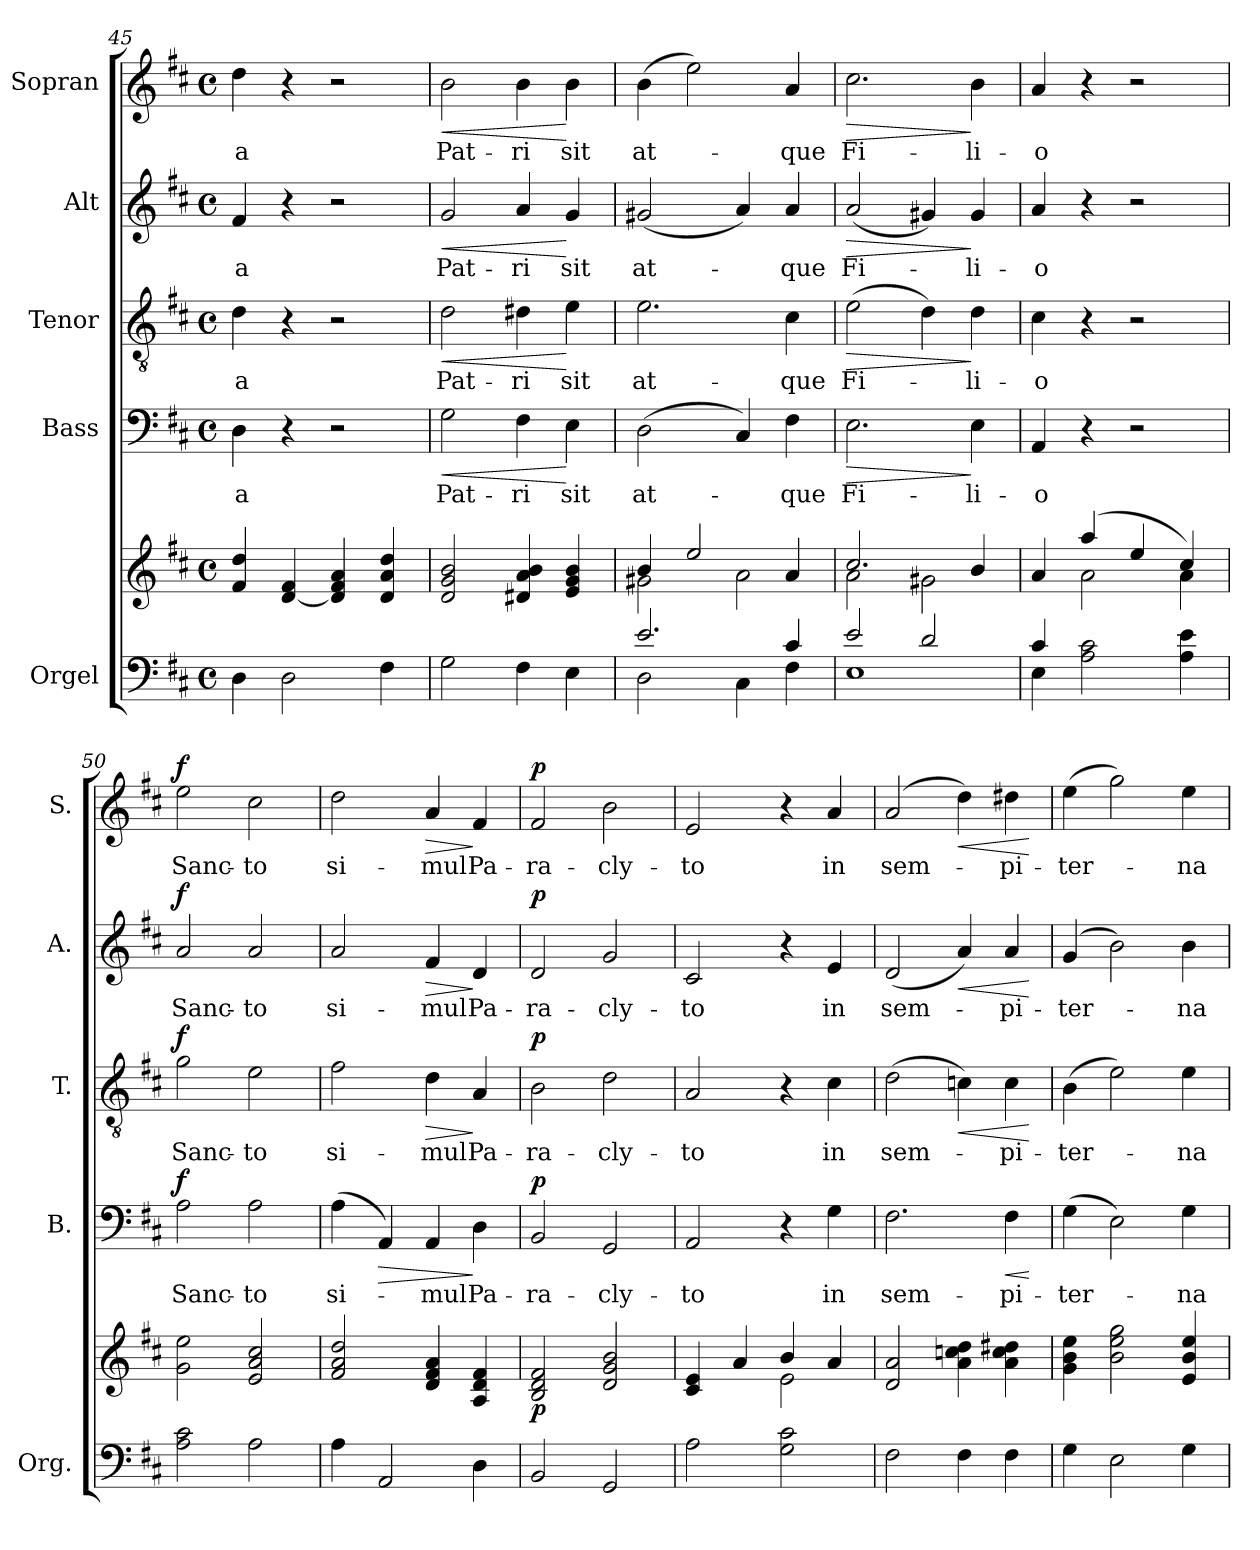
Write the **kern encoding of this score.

**kern	**kern	**dynam	**kern	**text	**dynam	**kern	**text	**dynam	**kern	**text	**dynam	**kern	**text	**dynam
*part5	*part5	*part5	*part4	*part4	*part4	*part3	*part3	*part3	*part2	*part2	*part2	*part1	*part1	*part1
*staff6	*staff5	*staff5/6	*staff4	*staff4	*staff4	*staff3	*staff3	*staff3	*staff2	*staff2	*staff2	*staff1	*staff1	*staff1
*I"Orgel	*	*	*I"Bass	*	*	*I"Tenor	*	*	*I"Alt	*	*	*I"Sopran	*	*
*I'Org.	*	*	*I'B.	*	*	*I'T.	*	*	*I'A.	*	*	*I'S.	*	*
*clefF4	*clefG2	*	*clefF4	*	*	*clefGv2	*	*	*clefG2	*	*	*clefG2	*	*
*k[f#c#]	*k[f#c#]	*	*k[f#c#]	*	*	*k[f#c#]	*	*	*k[f#c#]	*	*	*k[f#c#]	*	*
*D:	*D:	*	*D:	*	*	*D:	*	*	*D:	*	*	*D:	*	*
*M4/4	*M4/4	*	*M4/4	*	*	*M4/4	*	*	*M4/4	*	*	*M4/4	*	*
*met(c)	*met(c)	*	*met(c)	*	*	*met(c)	*	*	*met(c)	*	*	*met(c)	*	*
=45	=45	=45	=45	=45	=45	=45	=45	=45	=45	=45	=45	=45	=45	=45
!	!	!	!	!LO:LY:b	!	!	!LO:LY:b	!	!	!LO:LY:b	!	!	!LO:LY:b	!
4D!\	4f#!/ 4dd!/	.	4D\	-a	.	4d\	-a	.	4f#/	-a	.	4dd\	-a	.
2D\	[4d/ 4f#/	.	4r	.	.	4r	.	.	4r	.	.	4r	.	.
.	4d/] 4f#/ 4a/	.	2r	.	.	2r	.	.	2r	.	.	2r	.	.
4F#\	4d/ 4a/ 4dd/	.	.	.	.	.	.	.	.	.	.	.	.	.
=46	=46	=46	=46	=46	=46	=46	=46	=46	=46	=46	=46	=46	=46	=46
!	!	!	!	!LO:LY:b	!LO:HP:b	!	!LO:LY:b	!LO:HP:b	!	!LO:LY:b	!LO:HP:b	!	!LO:LY:b	!LO:HP:b
2G\	2d/ 2g/ 2b/	.	2G\	Pat-	<	2d\	Pat-	<	2g/	Pat-	<	2b\	Pat-	<
!	!	!	!	!LO:LY:b	!	!	!LO:LY:b	!	!	!LO:LY:b	!	!	!LO:LY:b	!
4F#!\	4d#X!/ 4a!/ 4b!/	.	4F#\	-ri	.	4d#X\	-ri	.	4a/	-ri	.	4b\	-ri	.
!	!	!	!	!LO:LY:b	!	!	!LO:LY:b	!	!	!LO:LY:b	!	!	!LO:LY:b	!
4E!\	4e!/ 4g!/ 4b!/	.	4E\	sit	[	4e\	sit	[	4g/	sit	[	4b\	sit	[
=47	=47	=47	=47	=47	=47	=47	=47	=47	=47	=47	=47	=47	=47	=47
*^	*^	*	*	*	*	*	*	*	*	*	*	*	*	*
!	!	!	!	!	!	!LO:LY:b	!	!	!LO:LY:b	!	!	!LO:LY:b	!	!	!LO:LY:b	!
2.e!/	2D!\	4b!/	2g#X!\	.	(>2D\	at-	.	2.e\	at-	.	(<2g#X/	at-	.	(>4b\	at-	.
.	.	2ee!/	.	.	.	.	.	.	.	.	.	.	.	2ee\)	.	.
.	4C#!\	.	2a!\	.	4C#/)	.	.	.	.	.	4a/)	.	.	.	.	.
!	!	!	!	!	!	!LO:LY:b	!	!	!LO:LY:b	!	!	!LO:LY:b	!	!	!LO:LY:b	!
4c#!/	4F#!\	4a!/	.	.	4F#\	-que	.	4c#\	-que	.	4a/	-que	.	4a/	-que	.
!!LO:LB:g=z
=48	=48	=48	=48	=48	=48	=48	=48	=48	=48	=48	=48	=48	=48	=48	=48	=48
!	!	!	!	!	!	!LO:LY:b	!LO:HP:b	!	!LO:LY:b	!LO:HP:b	!	!LO:LY:b	!LO:HP:b	!	!LO:LY:b	!LO:HP:b
2e!/	1E!	2.cc#!/	2a!\	.	2.E\	Fi-	>	(>2e\	Fi-	>	(<2a/	Fi-	>	2.cc#\	Fi-	>
2d!/	.	.	2g#X!\	.	.	.	.	4d\)	.	.	4g#X/)	.	.	.	.	.
!	!	!	!	!	!	!LO:LY:b	!	!	!LO:LY:b	!	!	!LO:LY:b	!	!	!LO:LY:b	!
.	.	4b!/	.	.	4E\	-li-	]	4d\	-li-	]	4g#/	-li-	]	4b\	-li-	]
=49	=49	=49	=49	=49	=49	=49	=49	=49	=49	=49	=49	=49	=49	=49	=49	=49
!	!	!	!	!	!	!LO:LY:b	!	!	!LO:LY:b	!	!	!LO:LY:b	!	!	!LO:LY:b	!
4c#!/	4E!\	4a!/	4ryy	.	4AA/	-o	.	4c#\	-o	.	4a/	-o	.	4a/	-o	.
2A\ 2c#\	4ryy	(<4aa/	2a\	.	4r	.	.	4r	.	.	4r	.	.	4r	.	.
.	2ryy	4ee/	.	.	2r	.	.	2r	.	.	2r	.	.	2r	.	.
4A\ 4e\	.	4cc#/)	4a\	.	.	.	.	.	.	.	.	.	.	.	.	.
*v	*v	*	*	*	*	*	*	*	*	*	*	*	*	*	*	*
=50	=50	=50	=50	=50	=50	=50	=50	=50	=50	=50	=50	=50	=50	=50	=50
!	!	!	!	!	!LO:LY:b	!LO:DY:a	!	!LO:LY:b	!LO:DY:a	!	!LO:LY:b	!LO:DY:a	!	!LO:LY:b	!LO:DY:a
*	*v	*v	*	*	*	*	*	*	*	*	*	*	*	*	*
2A\ 2c#\	2g\ 2ee\	.	2A\	Sanc-	f	2g\	Sanc-	f	2a/	Sanc-	f	2ee\	Sanc-	f
!	!	!	!	!LO:LY:b	!	!	!LO:LY:b	!	!	!LO:LY:b	!	!	!LO:LY:b	!
2A!\	2e!/ 2a!/ 2cc#!/	.	2A\	-to	.	2e\	-to	.	2a/	-to	.	2cc#\	-to	.
=51	=51	=51	=51	=51	=51	=51	=51	=51	=51	=51	=51	=51	=51	=51
!	!	!	!	!LO:LY:b	!	!	!LO:LY:b	!	!	!LO:LY:b	!	!	!LO:LY:b	!
4A!\	2f#!/ 2a!/ 2dd!/	.	(>4A\	si-	.	2f#\	si-	.	2a/	si-	.	2dd\	si-	.
!	!	!	!	!	!LO:HP:b	!	!	!	!	!	!	!	!	!
2AA!/	.	.	4AA/)	.	>	.	.	.	.	.	.	.	.	.
!	!	!	!	!LO:LY:b	!	!	!LO:LY:b	!LO:HP:b	!	!LO:LY:b	!LO:HP:b	!	!LO:LY:b	!LO:HP:b
.	4d!/ 4f#!/ 4a!/	.	4AA/	-mul	.	4d\	-mul	>	4f#/	-mul	>	4a/	-mul	>
!	!	!	!	!LO:LY:b	!	!	!LO:LY:b	!	!	!LO:LY:b	!	!	!LO:LY:b	!
4D!\	4A!/ 4d!/ 4f#!/	.	4D\	Pa-	]	4A/	Pa-	]	4d/	Pa-	]	4f#/	Pa-	]
=52	=52	=52	=52	=52	=52	=52	=52	=52	=52	=52	=52	=52	=52	=52
!	!	!LO:DY:b	!	!LO:LY:b	!LO:DY:a	!	!LO:LY:b	!LO:DY:a	!	!LO:LY:b	!LO:DY:a	!	!LO:LY:b	!LO:DY:a
2BB!/	2B!/ 2d!/ 2f#!/	p	2BB/	-ra-	p	2B\	-ra-	p	2d/	-ra-	p	2f#/	-ra-	p
!	!	!	!	!LO:LY:b	!	!	!LO:LY:b	!	!	!LO:LY:b	!	!	!LO:LY:b	!
2GG!/	2d!/ 2g!/ 2b!/	.	2GG/	-cly-	.	2d\	-cly-	.	2g/	-cly-	.	2b\	-cly-	.
=53	=53	=53	=53	=53	=53	=53	=53	=53	=53	=53	=53	=53	=53	=53
*	*^	*	*	*	*	*	*	*	*	*	*	*	*	*
!	!	!	!	!	!LO:LY:b	!	!	!LO:LY:b	!	!	!LO:LY:b	!	!	!LO:LY:b	!
2A\	4c#!/ 4e!/	2ryy	.	2AA/	-to	.	2A/	-to	.	2c#/	-to	.	2e/	-to	.
.	4a/	.	.	.	.	.	.	.	.	.	.	.	.	.	.
2G\ 2c#\	4b/	2e\	.	4r	.	.	4r	.	.	4r	.	.	4r	.	.
!	!	!	!	!	!LO:LY:b	!	!	!LO:LY:b	!	!	!LO:LY:b	!	!	!LO:LY:b	!
.	4a/	.	.	4G\	in	.	4c#\	in	.	4e/	in	.	4a/	in	.
*	*v	*v	*	*	*	*	*	*	*	*	*	*	*	*	*
!!LO:PB:g=z
=54	=54	=54	=54	=54	=54	=54	=54	=54	=54	=54	=54	=54	=54	=54
!	!	!	!	!LO:LY:b	!	!	!LO:LY:b	!	!	!LO:LY:b	!	!	!LO:LY:b	!
2F#\	2d/ 2a/	.	2.F#\	sem-	.	(>2d\	sem-	.	(<2d/	sem-	.	(2a/	sem-	.
!	!	!	!	!	!	!	!	!LO:HP:b	!	!	!LO:HP:b	!	!	!LO:HP:b
4F#!\	4a!\ 4ccn!\ 4dd!\	.	.	.	.	4cn\)	.	<	4a/)	.	<	4dd\)	.	<
!	!	!	!	!LO:LY:b	!LO:HP:b	!	!LO:LY:b	!	!	!LO:LY:b	!	!	!LO:LY:b	!
4F#!\	4a!\ 4cc!\ 4dd#X!\	.	4F#\	-pi-	<	4c\	-pi-	.	4a/	-pi-	.	4dd#X\	-pi-	.
.	.	.	.	.	[	.	.	[	.	.	[	.	.	[
=55	=55	=55	=55	=55	=55	=55	=55	=55	=55	=55	=55	=55	=55	=55
!	!	!	!	!LO:LY:b	!	!	!LO:LY:b	!	!	!LO:LY:b	!	!	!LO:LY:b	!
4G!\	4g!\ 4b!\ 4ee!\	.	(>4G\	-ter-	.	(>4B\	-ter-	.	(4g/	-ter-	.	(>4ee\	-ter-	.
2E!\	2b!\ 2ee!\ 2gg!\	.	2E\)	.	.	2e\)	.	.	2b\)	.	.	2gg\)	.	.
!	!	!	!	!LO:LY:b	!	!	!LO:LY:b	!	!	!LO:LY:b	!	!	!LO:LY:b	!
4G!\	4e!/ 4b!/ 4ee!/	.	4G\	-na	.	4e\	-na	.	4b\	-na	.	4ee\	-na	.
=	=	=	=	=	=	=	=	=	=	=	=	=	=	=
*-	*-	*-	*-	*-	*-	*-	*-	*-	*-	*-	*-	*-	*-	*-
